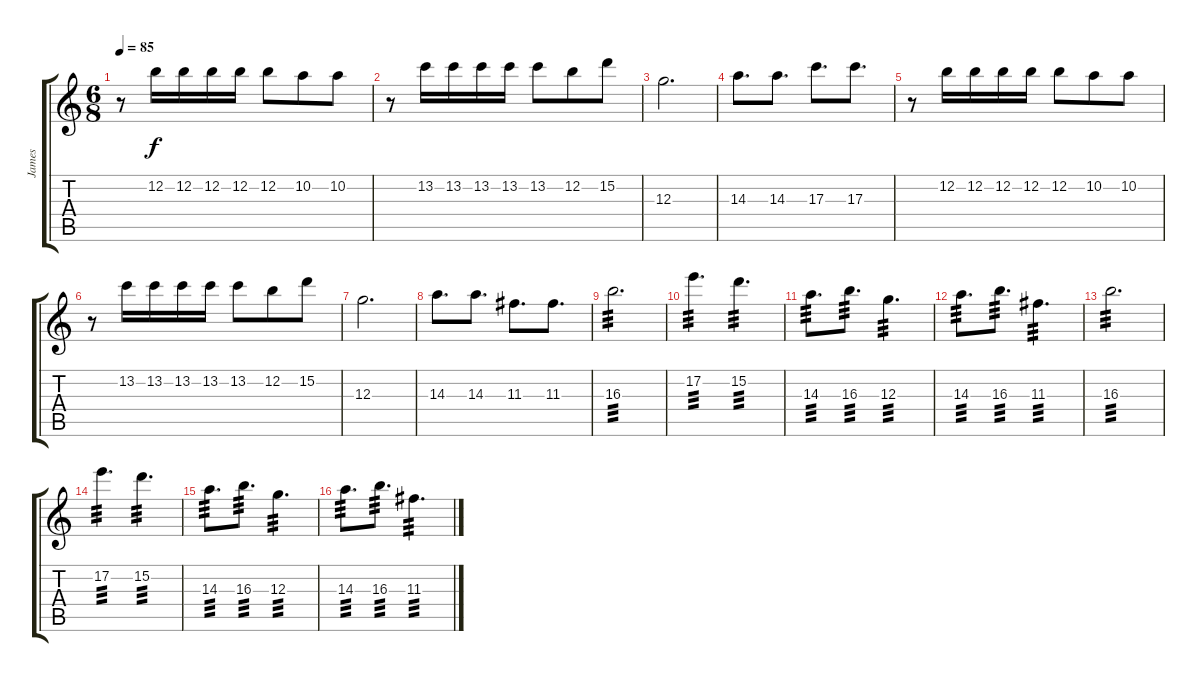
\track ("James" "James") {instrument electricguitarjazz}
\staff {score tabs}
\tuning (E4 B3 G3 D3 A2 D2) {hide}
\ts (6 8)
\tempo 85
\clef g2
\ks c
r.8{dy f} 12.2.16 12.2.16 12.2.16 12.2.16 12.2.8 10.2.8 10.2.8 |
r.8 13.2.16 13.2.16 13.2.16 13.2.16 13.2.8 12.2.8 15.2.8 |
12.3.2{d} |
14.3.8{d} 14.3.8{d} 17.3.8{d} 17.3.8{d} |
r.8 12.2.16 12.2.16 12.2.16 12.2.16 12.2.8 10.2.8 10.2.8 |
r.8 13.2.16 13.2.16 13.2.16 13.2.16 13.2.8 12.2.8 15.2.8 |
12.3.2{d} |
14.3.8{d} 14.3.8{d} 11.3.8{d} 11.3.8{d} |
16.3.2{d tp 3 instrument overdrivenguitar} |
17.2.4{d tp 3} 15.2.4{d tp 3} |
14.3.8{d tp 3} 16.3.8{d tp 3} 12.3.4{d tp 3} |
14.3.8{d tp 3} 16.3.8{d tp 3} 11.3.4{d tp 3} |
16.3.2{d tp 3} |
17.2.4{d tp 3} 15.2.4{d tp 3} |
14.3.8{d tp 3} 16.3.8{d tp 3} 12.3.4{d tp 3} |
14.3.8{d tp 3} 16.3.8{d tp 3} 11.3.4{d tp 3}
